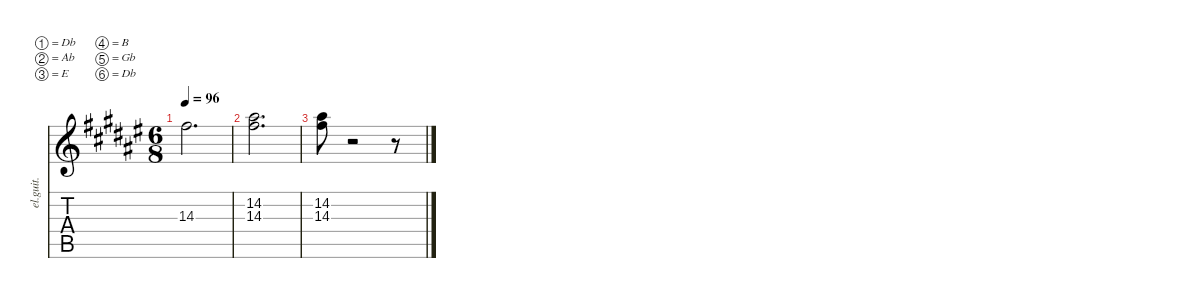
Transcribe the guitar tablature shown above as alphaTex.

\defaultSystemsLayout 4
\hideDynamics
\bracketExtendMode nobrackets
\otherSystemsTrackNameOrientation horizontal
\track ("Guitar 1" "el.guit.") {mute instrument electricguitarclean}
\staff {score tabs}
\tuning (Db4 Ab3 E3 B2 Gb2 Db2)
\ts (6 8)
\tempo 96
\clef g2
\ks f#
14.3{acc #}.2{d dy mf beam Down} |
(14.3{acc #} 14.2{acc #}).2{d beam Down} |
(14.2{acc #} 14.3{acc #}).8{beam Down} r.2{beam Down} r.8{beam Down}
